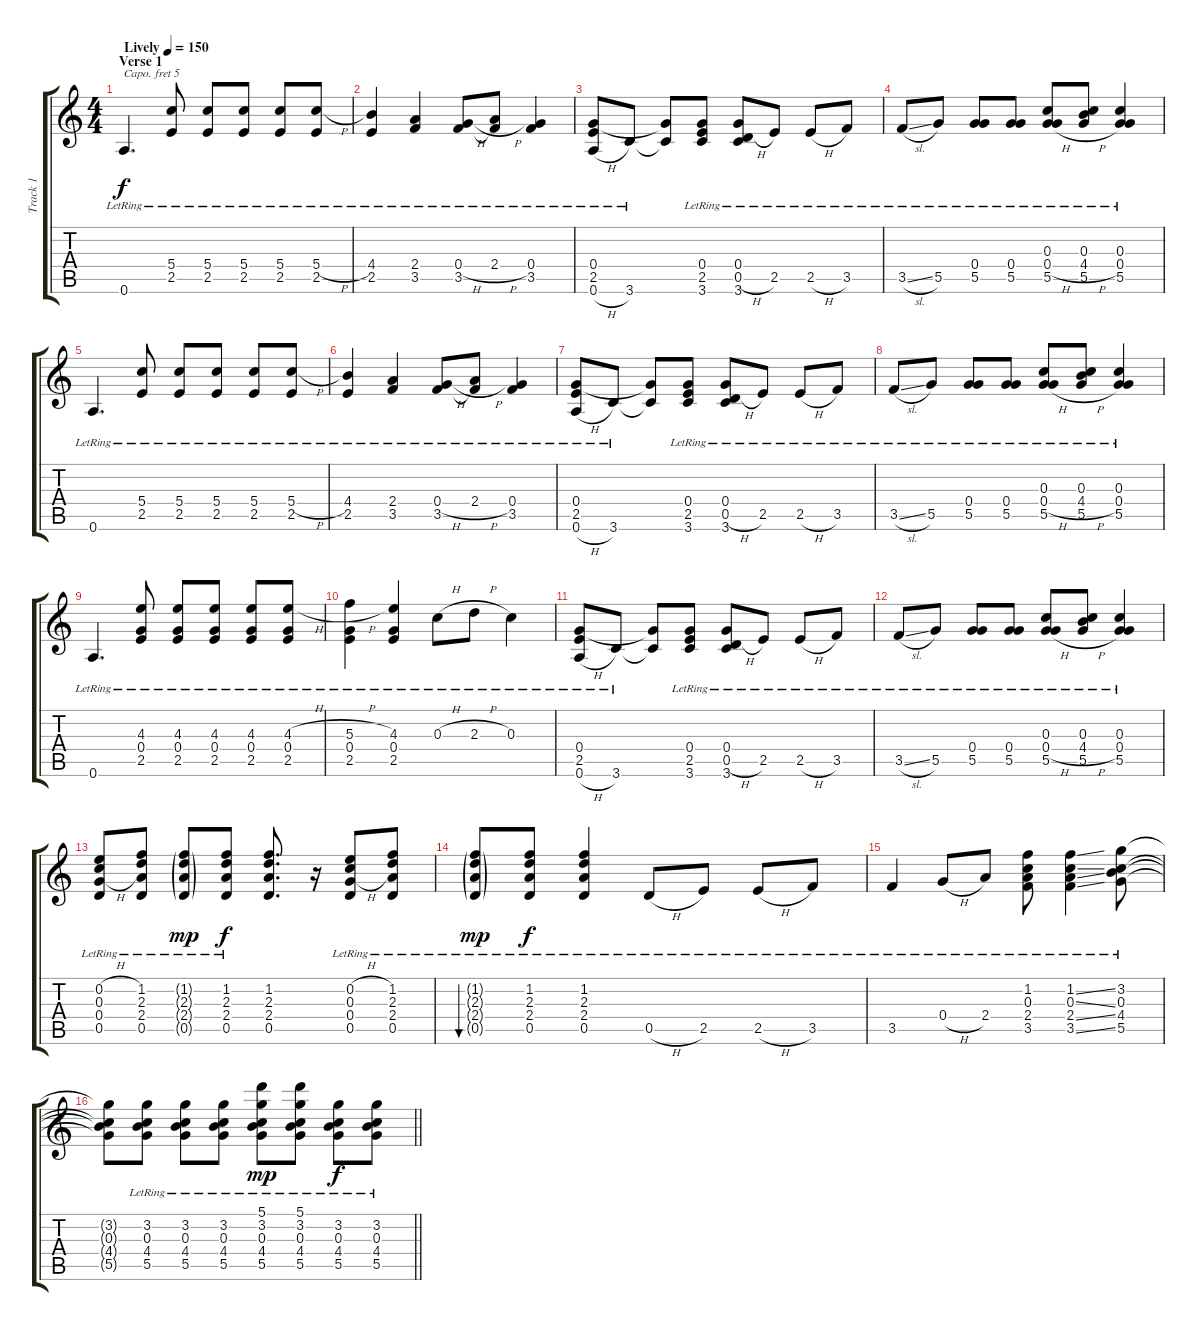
\track ("Track 1" "Track 1") {instrument acousticguitarnylon}
\staff {score tabs}
\capo 5
\tuning (E4 B3 G3 D3 A2 E2) {hide}
\ts (4 4)
\section ("" "Verse 1")
\tempo (150 "Lively")
\clef g2
\ks c
0.6{lr}.4{d dy f instrument acousticguitarnylon} (5.4{lr} 2.5{lr}).8 (5.4{lr} 2.5{lr}).8 (5.4{lr} 2.5{lr}).8 (5.4{lr} 2.5{lr}).8 (5.4{h lr} 2.5{lr}).8 |
(4.4{lr} 2.5{lr}).4 (2.4{lr} 3.5{lr}).4 (0.4{h lr} 3.5{lr}).8 (2.4{h lr} 3.5{t}).8 (0.4{lr} 3.5{lr}).4 |
(0.4{lr} 2.5{lr} 0.6{h lr}).8 3.6{lr}.8 (0.4{t} 3.6{t}).8 (0.4{lr} 2.5{lr} 3.6{lr}).8 (0.4{lr} 0.5{h lr} 3.6{lr}).8 2.5{lr}.8 2.5{h lr}.8 3.5{lr}.8 |
3.5{sl lr}.8 5.5{lr}.8 (0.4{lr} 5.5{lr}).8 (0.4{lr} 5.5{lr}).8 (0.3{lr} 0.4{h lr} 5.5{lr}).8 (0.3{lr} 4.4{h lr} 5.5{lr}).8 (0.3{lr} 0.4{lr} 5.5{lr}).4 |
0.6{lr}.4{d} (5.4{lr} 2.5{lr}).8 (5.4{lr} 2.5{lr}).8 (5.4{lr} 2.5{lr}).8 (5.4{lr} 2.5{lr}).8 (5.4{h lr} 2.5{lr}).8 |
(4.4{lr} 2.5{lr}).4 (2.4{lr} 3.5{lr}).4 (0.4{h lr} 3.5{lr}).8 (2.4{h lr} 3.5{t}).8 (0.4{lr} 3.5{lr}).4 |
(0.4{lr} 2.5{lr} 0.6{h lr}).8 3.6{lr}.8 (0.4{t} 3.6{t}).8 (0.4{lr} 2.5{lr} 3.6{lr}).8 (0.4{lr} 0.5{h lr} 3.6{lr}).8 2.5{lr}.8 2.5{h lr}.8 3.5{lr}.8 |
3.5{sl lr}.8 5.5{lr}.8 (0.4{lr} 5.5{lr}).8 (0.4{lr} 5.5{lr}).8 (0.3{lr} 0.4{h lr} 5.5{lr}).8 (0.3{lr} 4.4{h lr} 5.5{lr}).8 (0.3{lr} 0.4{lr} 5.5{lr}).4 |
0.6{lr}.4{d} (4.3{lr} 0.4{lr} 2.5{lr}).8 (4.3{lr} 0.4{lr} 2.5{lr}).8 (4.3{lr} 0.4{lr} 2.5{lr}).8 (4.3{lr} 0.4{lr} 2.5{lr}).8 (4.3{h lr} 0.4{lr} 2.5{lr}).8 |
(5.3{h lr} 0.4{lr} 2.5{lr}).4 (4.3{lr} 0.4{lr} 2.5{lr}).4 0.3{h lr}.8 2.3{h lr}.8 0.3{lr}.4 |
(0.4{lr} 2.5{lr} 0.6{h lr}).8 3.6{lr}.8 (0.4{t} 3.6{t}).8 (0.4{lr} 2.5{lr} 3.6{lr}).8 (0.4{lr} 0.5{h lr} 3.6{lr}).8 2.5{lr}.8 2.5{h lr}.8 3.5{lr}.8 |
3.5{sl lr}.8 5.5{lr}.8 (0.4{lr} 5.5{lr}).8 (0.4{lr} 5.5{lr}).8 (0.3{lr} 0.4{h lr} 5.5{lr}).8 (0.3{lr} 4.4{h lr} 5.5{lr}).8 (0.3{lr} 0.4{lr} 5.5{lr}).4 |
(0.2{h lr} 0.3{h lr} 0.4{h lr} 0.5{lr}).8 (1.2{lr} 2.3{lr} 2.4{lr} 0.5{lr}).8 (1.2{g lr} 2.3{g lr} 2.4{g lr} 0.5{g lr}).8{dy mp} (1.2{lr} 2.3{lr} 2.4{lr} 0.5{lr}).8{dy f} (1.2 2.3 2.4 0.5).8{d} r.16 (0.2{h lr} 0.3{h lr} 0.4{h lr} 0.5{lr}).8 (1.2{lr} 2.3{lr} 2.4{lr} 0.5{lr}).8 |
(1.2{g lr} 2.3{g lr} 2.4{g lr} 0.5{g lr}).8{bu 60 dy mp} (1.2{lr} 2.3{lr} 2.4{lr} 0.5{lr}).8{dy f} (1.2{lr} 2.3{lr} 2.4{lr} 0.5{lr}).4 0.5{h lr}.8 2.5{lr}.8 2.5{h lr}.8 3.5{lr}.8 |
3.5{lr}.4 0.4{h lr}.8 2.4{lr}.8 (1.2{lr} 0.3{lr} 2.4{lr} 3.5{lr}).8 (1.2{ss lr} 0.3{ss lr} 2.4{ss lr} 3.5{ss lr}).4 (3.2{lr} 0.3{lr} 4.4{lr} 5.5{lr}).8 |
\barLineRight lightlight
(3.2{t} 0.3{t} 4.4{t} 5.5{t}).8 (3.2{lr} 0.3{lr} 4.4{lr} 5.5{lr}).8 (3.2{lr} 0.3{lr} 4.4{lr} 5.5{lr}).8 (3.2{lr} 0.3{lr} 4.4{lr} 5.5{lr}).8 (5.1 3.2{lr} 0.3{lr} 4.4{lr} 5.5{lr}).8{dy mp} (5.1 3.2{lr} 0.3{lr} 4.4{lr} 5.5{lr}).8 (3.2{lr} 0.3{lr} 4.4{lr} 5.5{lr}).8{dy f} (3.2{lr} 0.3{lr} 4.4{lr} 5.5{lr}).8
